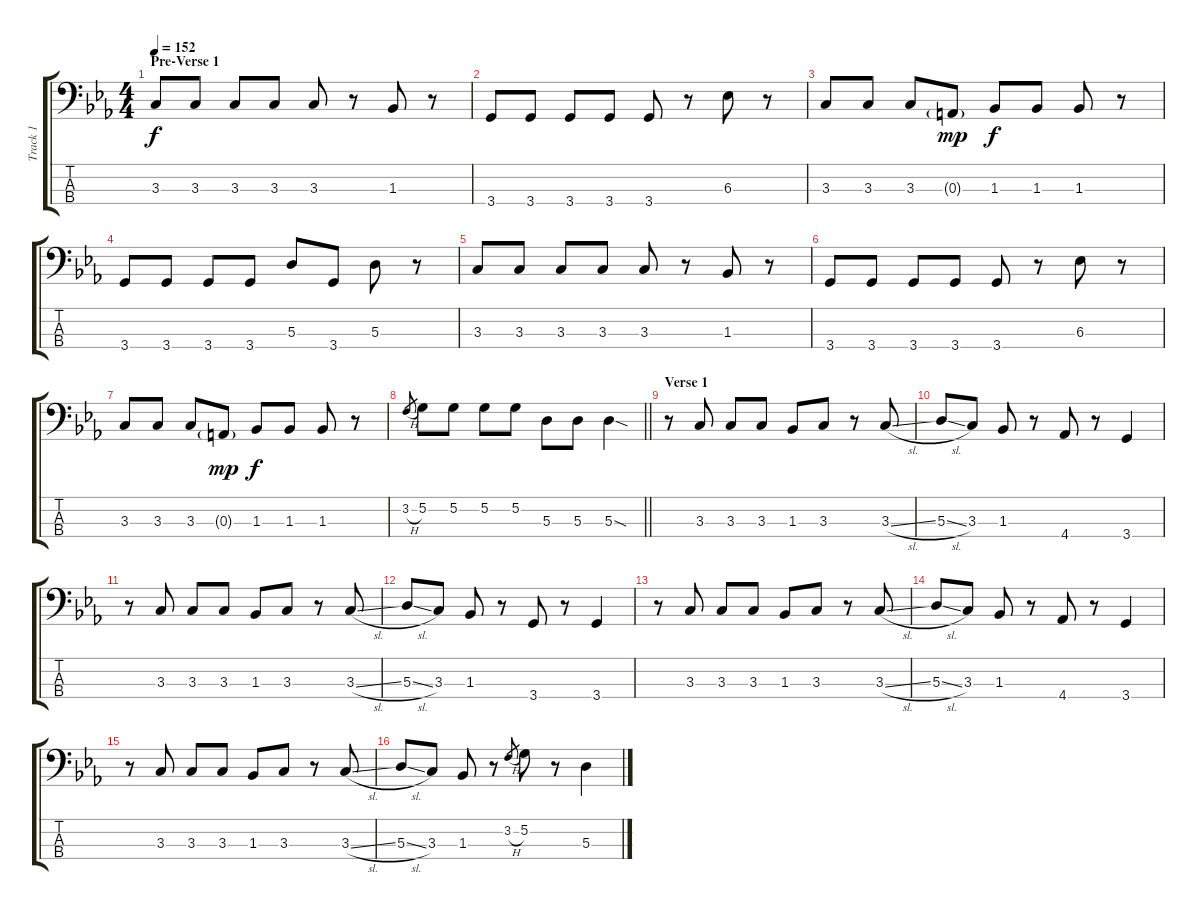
\track ("Track 1" "Track 1") {instrument electricbasspick}
\staff {score tabs}
\tuning (G2 D2 A1 E1) {hide}
\ts (4 4)
\section ("" "Pre-Verse 1")
\tempo 152
\clef f4
\ks eb
3.3.8{dy f} 3.3.8 3.3.8 3.3.8 3.3.8 r.8 1.3.8 r.8 |
3.4.8 3.4.8 3.4.8 3.4.8 3.4.8 r.8 6.3.8 r.8 |
3.3.8 3.3.8 3.3.8 0.3{g}.8{dy mp} 1.3.8{dy f} 1.3.8 1.3.8 r.8 |
3.4.8 3.4.8 3.4.8 3.4.8 5.3.8 3.4.8 5.3.8 r.8 |
3.3.8 3.3.8 3.3.8 3.3.8 3.3.8 r.8 1.3.8 r.8 |
3.4.8 3.4.8 3.4.8 3.4.8 3.4.8 r.8 6.3.8 r.8 |
3.3.8 3.3.8 3.3.8 0.3{g}.8{dy mp} 1.3.8{dy f} 1.3.8 1.3.8 r.8 |
\barLineRight lightlight
3.2{h}.8{gr} 5.2.8 5.2.8 5.2.8 5.2.8 5.3.8 5.3.8 5.3{sod}.4 |
\section ("" "Verse 1")
r.8 3.3.8 3.3.8 3.3.8 1.3.8 3.3.8 r.8 3.3{sl}.8 |
5.3{sl}.8 3.3.8 1.3.8 r.8 4.4.8 r.8 3.4.4 |
r.8 3.3.8 3.3.8 3.3.8 1.3.8 3.3.8 r.8 3.3{sl}.8 |
5.3{sl}.8 3.3.8 1.3.8 r.8 3.4.8 r.8 3.4.4 |
r.8 3.3.8 3.3.8 3.3.8 1.3.8 3.3.8 r.8 3.3{sl}.8 |
5.3{sl}.8 3.3.8 1.3.8 r.8 4.4.8 r.8 3.4.4 |
r.8 3.3.8 3.3.8 3.3.8 1.3.8 3.3.8 r.8 3.3{sl}.8 |
5.3{sl}.8 3.3.8 1.3.8 r.8 3.2{h}.8{gr} 5.2.8 r.8 5.3.4
